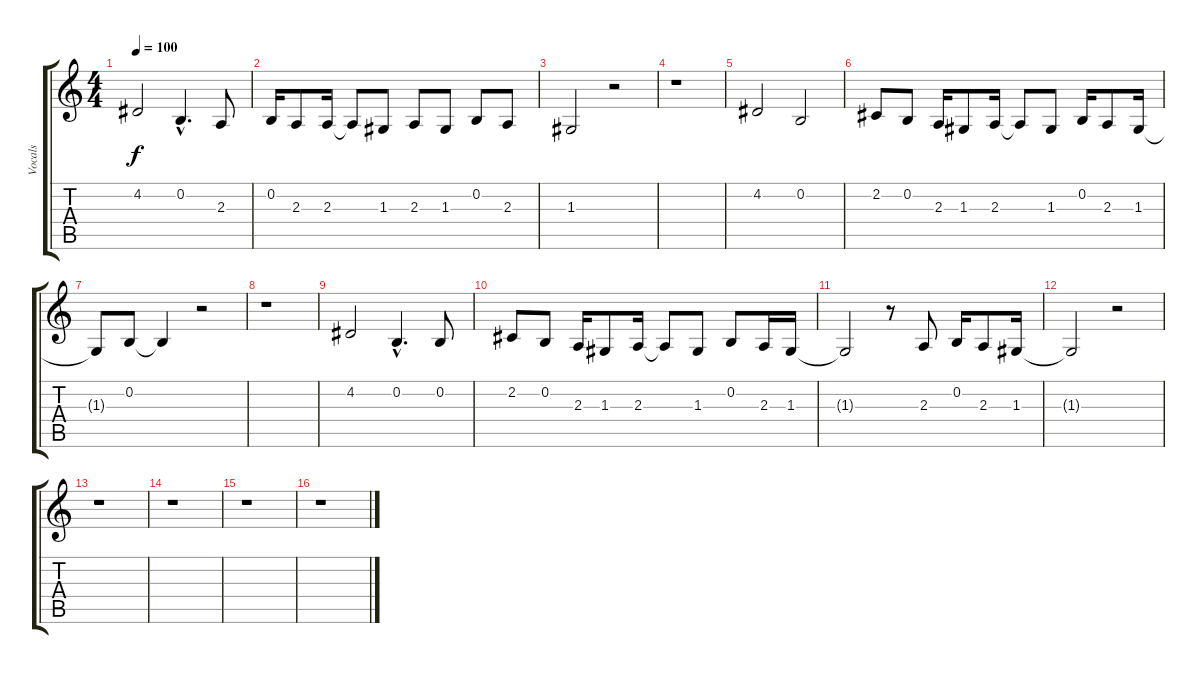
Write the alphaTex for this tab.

\track ("Vocals" "Vocals") {instrument altosax}
\staff {score tabs}
\tuning (E4 B3 G3 D3 A2 E2) {hide}
\ts (4 4)
\tempo 100
\clef g2
\ks c
4.2.2{dy f} 0.2{hac}.4{d} 2.3.8 |
0.2.16 2.3.8 2.3.16 2.3{t}.8 1.3.8 2.3.8 1.3.8 0.2.8 2.3.8 |
1.3.2 r.2 |
r.1 |
4.2.2 0.2.2 |
2.2.8 0.2.8 2.3.16 1.3.8 2.3.16 2.3{t}.8 1.3.8 0.2.16 2.3.8 1.3.16 |
1.3{t}.8 0.2.8 0.2{t}.4 r.2 |
r.1 |
4.2.2 0.2{hac}.4{d} 0.2.8 |
2.2.8 0.2.8 2.3.16 1.3.8 2.3.16 2.3{t}.8 1.3.8 0.2.8 2.3.16 1.3.16 |
1.3{t}.2 r.8 2.3.8 0.2.16 2.3.8 1.3.16 |
1.3{t}.2 r.2 |
r.1 |
r.1 |
r.1 |
r.1
